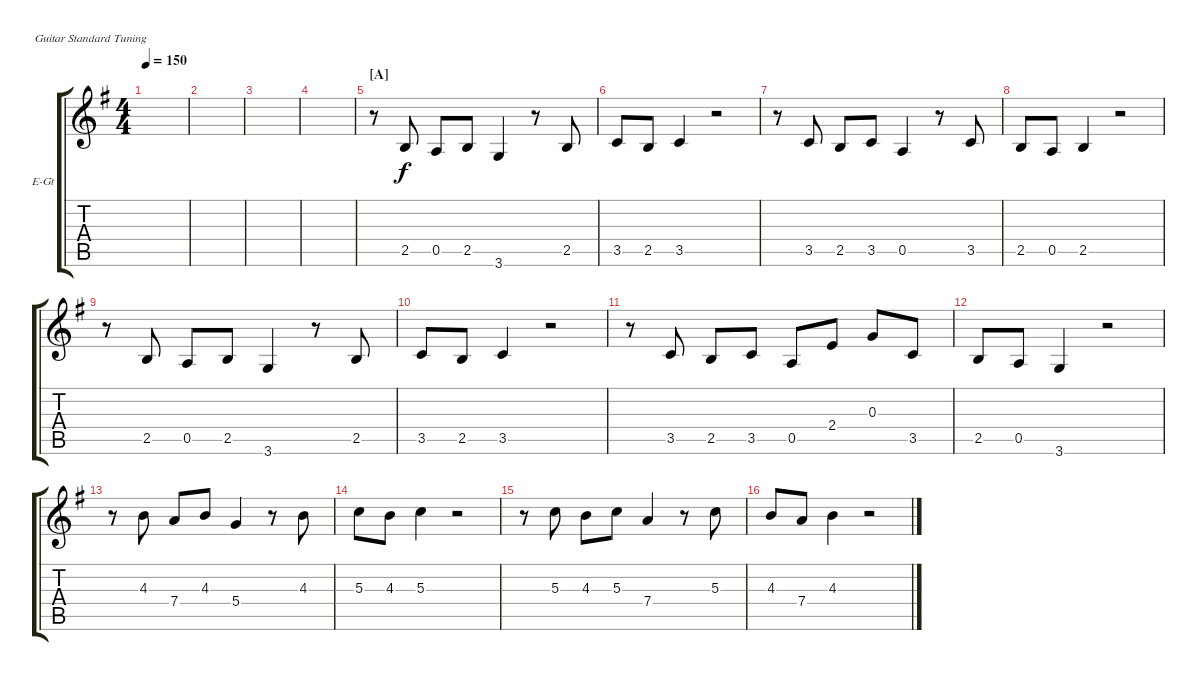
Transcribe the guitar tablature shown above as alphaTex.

\defaultSystemsLayout 4
\bracketExtendMode groupsimilarinstruments
\firstSystemTrackNameOrientation horizontal
\otherSystemsTrackNameOrientation horizontal
\track ("Electric Guitar" "E-Gt") {instrument overdrivenguitar}
\staff {score tabs}
\tuning (E4 B3 G3 D3 A2 E2)
\ts (4 4)
\tempo 150
\clef g2
\scale
0.513944
\ks g
|
|
|
\scale
0.243028 |
\section ("A" "")
\scale
0.243028 r.8 2.5.8 0.5.8 2.5.8 3.6.4 r.8 2.5.8 |
\scale
0.333333 3.5.8 2.5.8 3.5.4 r.2 |
\scale
0.333333 r.8 3.5.8 2.5.8 3.5.8 0.5.4 r.8 3.5.8 |
\scale
0.333333 2.5.8 0.5.8 2.5.4 r.2 |
\scale
0.333333 r.8 2.5.8 0.5.8 2.5.8 3.6.4 r.8 2.5.8 |
\scale
0.333333 3.5.8 2.5.8 3.5.4 r.2 |
\scale
0.333333 r.8 3.5.8 2.5.8 3.5.8 0.5.8 2.4.8 0.3.8 3.5.8 |
\scale
0.333333 2.5.8 0.5.8 3.6.4 r.2 |
\scale
0.333333 r.8 4.3.8 7.4.8 4.3.8 5.4.4 r.8 4.3.8 |
\scale
0.333333 5.3.8 4.3.8 5.3.4 r.2 |
\scale
0.333333 r.8 5.3.8 4.3.8 5.3.8 7.4.4 r.8 5.3.8 |
\scale
0.333333 4.3.8 7.4.8 4.3.4 r.2
